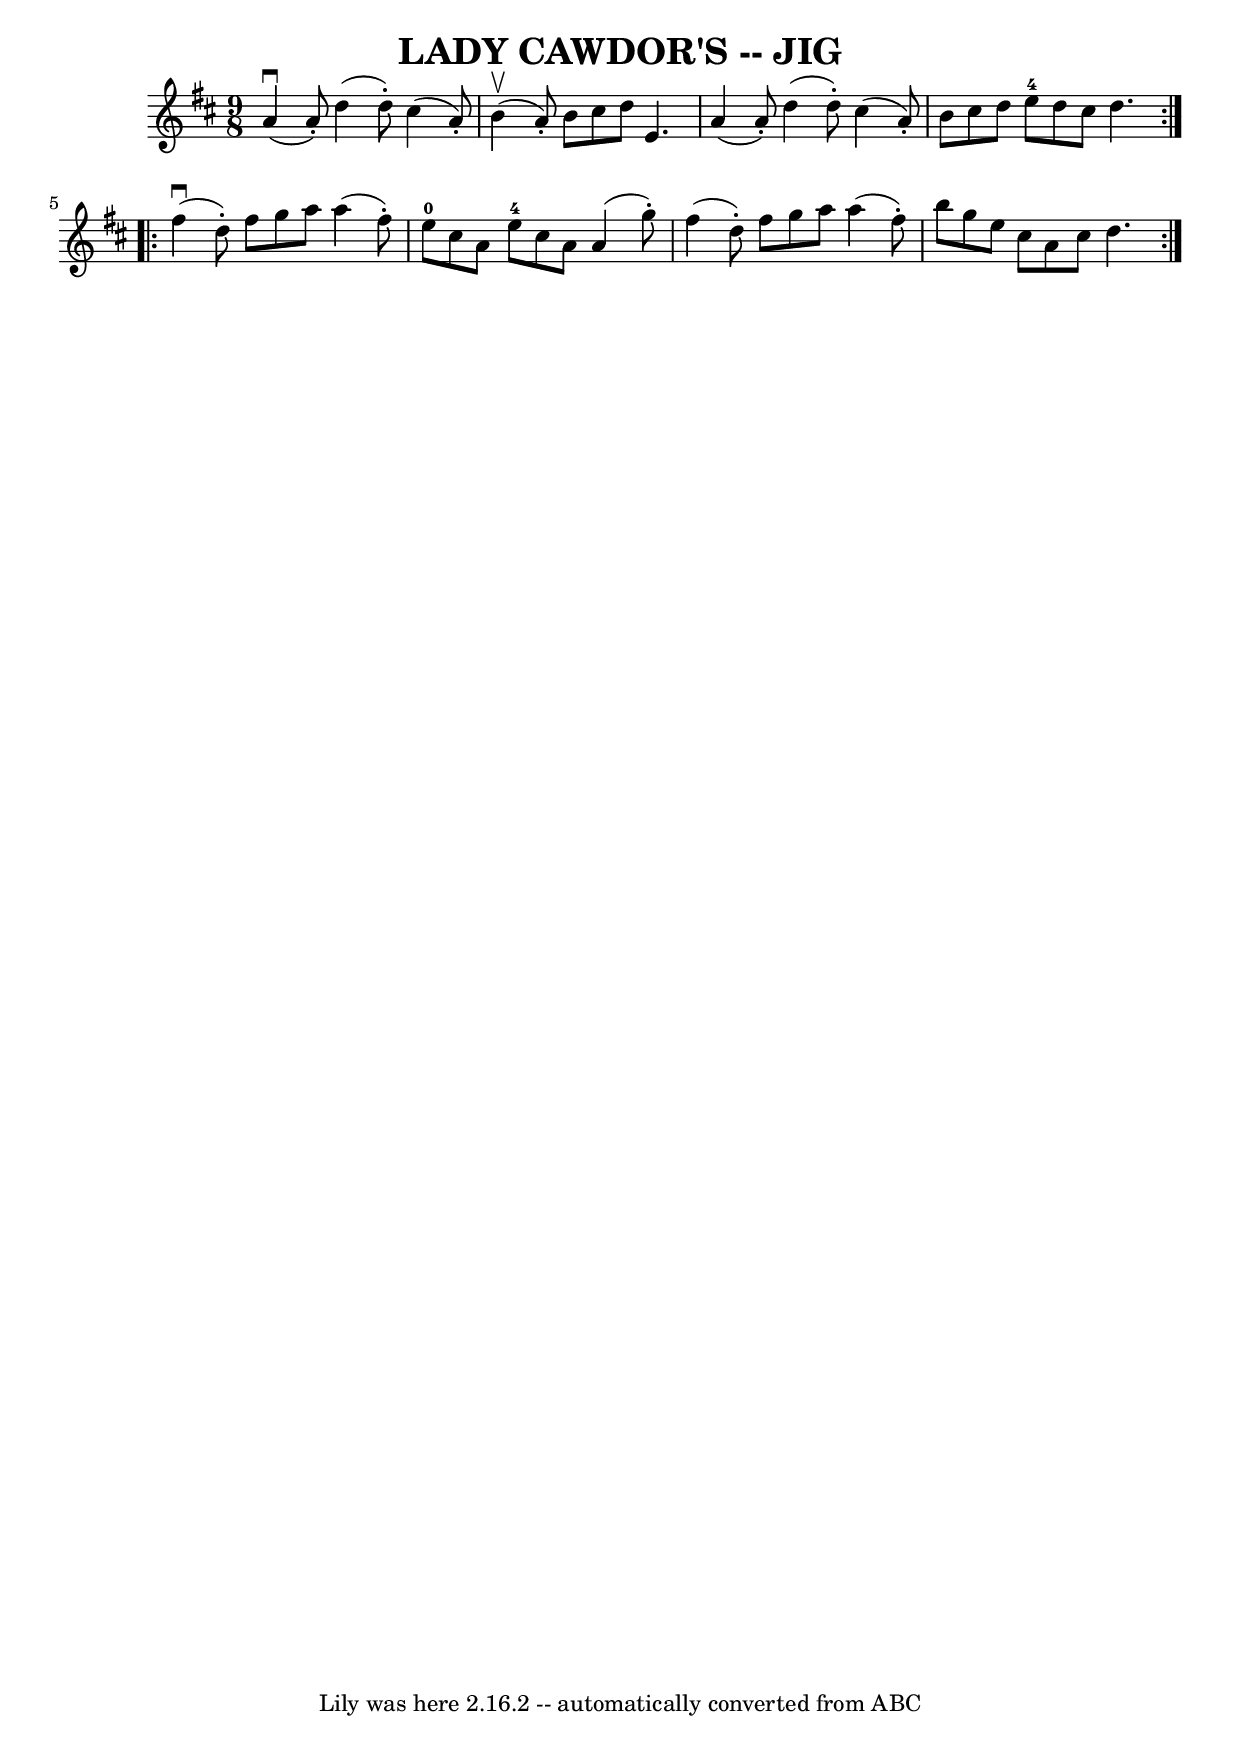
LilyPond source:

\version "2.7.40"
\include "Mammoth.ily"
\header {
	book = "Ryan's Mammoth Collection of Fiddle Tunes"
	crossRefNumber = "1"
	footnotes = ""
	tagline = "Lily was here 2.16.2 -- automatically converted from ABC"
	title = "LADY CAWDOR'S -- JIG"
}
voicedefault =  {
\set Score.defaultBarType = "empty"

\repeat volta 2 {
\time 9/8 \key d \major a'4 (^\downbow a'8 -.) d''4 (d''8 -.)   
cis''4 (a'8 -.)   |
 b'4 (^\upbow a'8 -.) b'8 cis''8    
d''8 e'4.        |
 a'4 (a'8 -.) d''4 (d''8 -.) cis''4 
(a'8 -.)   |
 b'8 cis''8 d''8 e''8-4 d''8    
cis''8 d''4.    }     \repeat volta 2 { fis''4 (^\downbow d''8 -.)   
fis''8 g''8 a''8 a''4 (fis''8 -.)   |
 e''8-0   
cis''8 a'8 e''8-4 cis''8 a'8 a'4 (g''8 -.)       
|
 fis''4 (d''8 -.) fis''8 g''8 a''8 a''4 (fis''8 -. 
-)   |
 b''8 g''8 e''8 cis''8 a'8 cis''8 d''4.    }   
}

\score{
    <<

	\context Staff="default"
	{
	    \voicedefault 
	}

    >>
	\layout {
	}
	\midi {}
}
